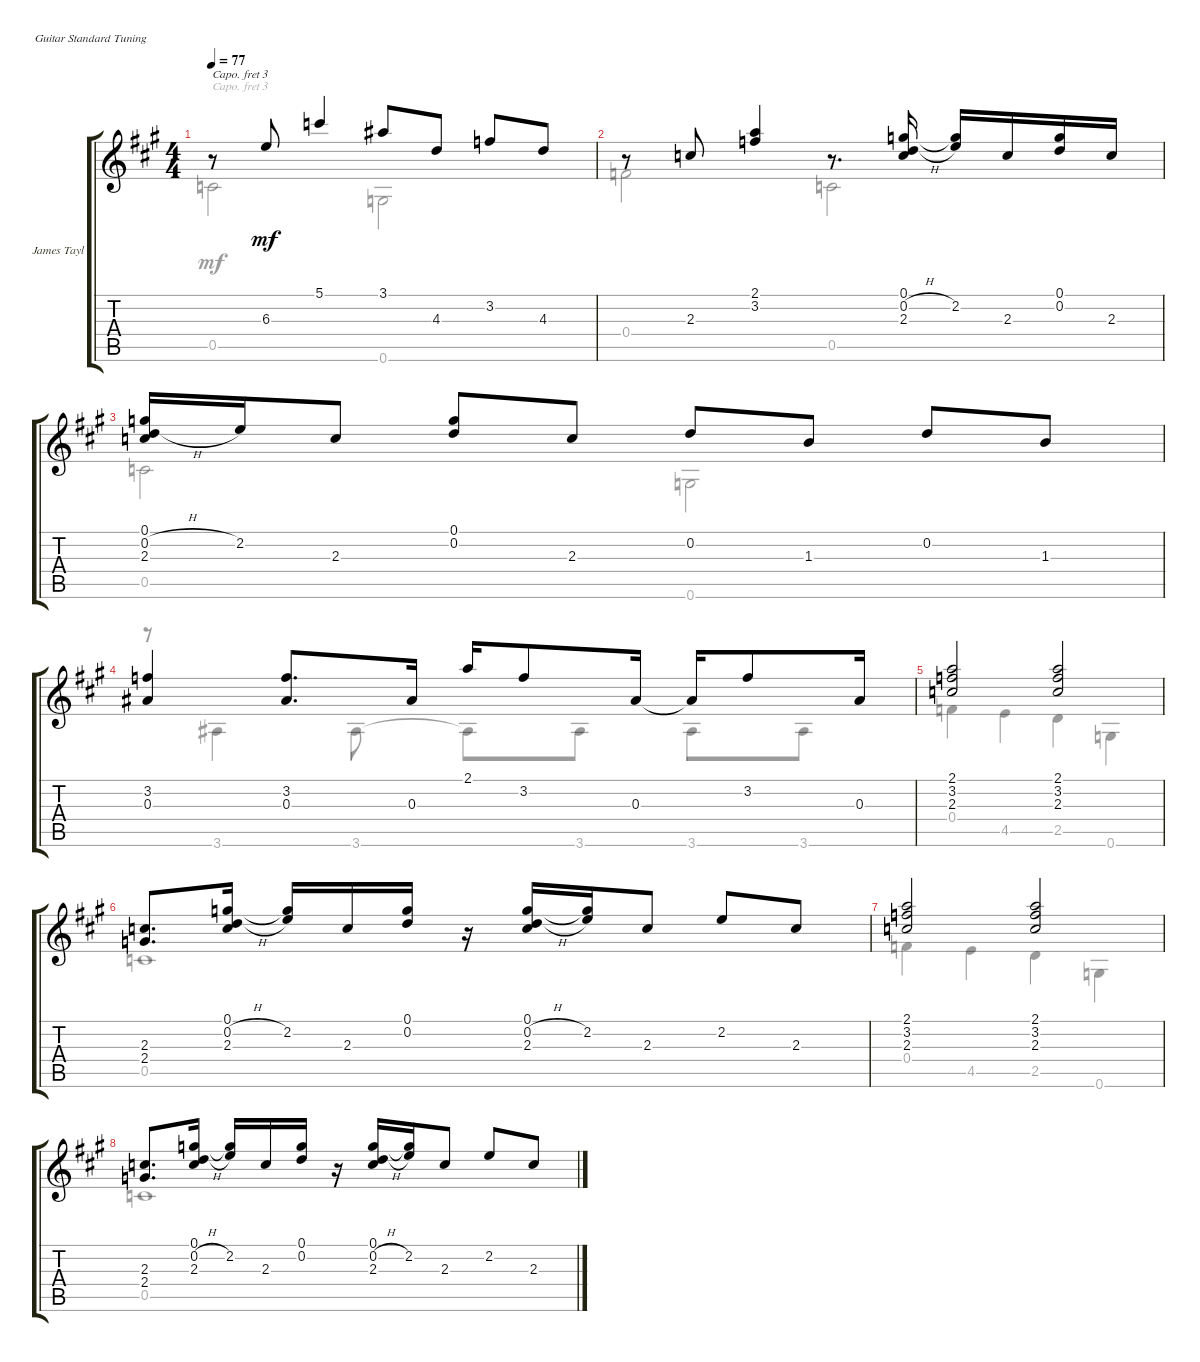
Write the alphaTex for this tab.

\bracketExtendMode groupsimilarinstruments
\firstSystemTrackNameOrientation horizontal
\otherSystemsTrackNameOrientation horizontal
\track ("James Taylor (Guitar)" "James Tayl") {instrument acousticguitarsteel}
\staff {score tabs}
\capo 3
\tuning (E4 B3 G3 D3 A2 E2)
\voice
\ts (4 4)
\tempo 77
\clef g2
\ks a
r.8{dy mf} 6.3.8 5.1.4 3.1.8 4.3.8 3.2.8 4.3.8 |
r.8 2.3.8 (2.1 3.2).4 r.8{d} (0.1 0.2{h} 2.3).16 (0.1{t} 2.2).16 2.3.16 (0.1 0.2).16 2.3.16 |
(0.1 0.2{h} 2.3).16 2.2.16 2.3.8 (0.1 0.2).8 2.3.8 0.2.8 1.3.8 0.2.8 1.3.8 |
(3.2 0.3).4 (3.2 0.3).8{d} 0.3.16 2.1.16 3.2.8 0.3.16 0.3{t}.16 3.2.8 0.3.16 |
\section ("" "")
(2.1 3.2 2.3).2 (2.1 3.2 2.3).2 |
(2.3 2.4).8{d} (0.1 0.2{h} 2.3).16 (0.1{t} 2.2).16 2.3.16 (0.1 0.2).16 r.16 (0.1 0.2{h} 2.3).16 (0.1{t} 2.2).16 2.3.8 2.2.8 2.3.8 |
(2.1 3.2 2.3).2 (2.1 3.2 2.3).2 |
(2.3 2.4).8{d} (0.1 0.2{h} 2.3).16 (0.1{t} 2.2).16 2.3.16 (0.1 0.2).16 r.16 (0.1 0.2{h} 2.3).16 (0.1{t} 2.2).16 2.3.8 2.2.8 2.3.8
\voice
\clef g2
\ottava regular
\simile none
\ks a
0.5.2{dy mf} 0.6.2 |
0.4.2 0.5.2 |
0.5.2 0.6.2 |
r.8 3.6.4 3.6.8 3.6{t}.8 3.6.8 3.6.8 3.6.8 |
0.4.4 4.5.4 2.5.4 0.6.4 |
0.5.1 |
0.4.4 4.5.4 2.5.4 0.6.4 |
0.5.1
